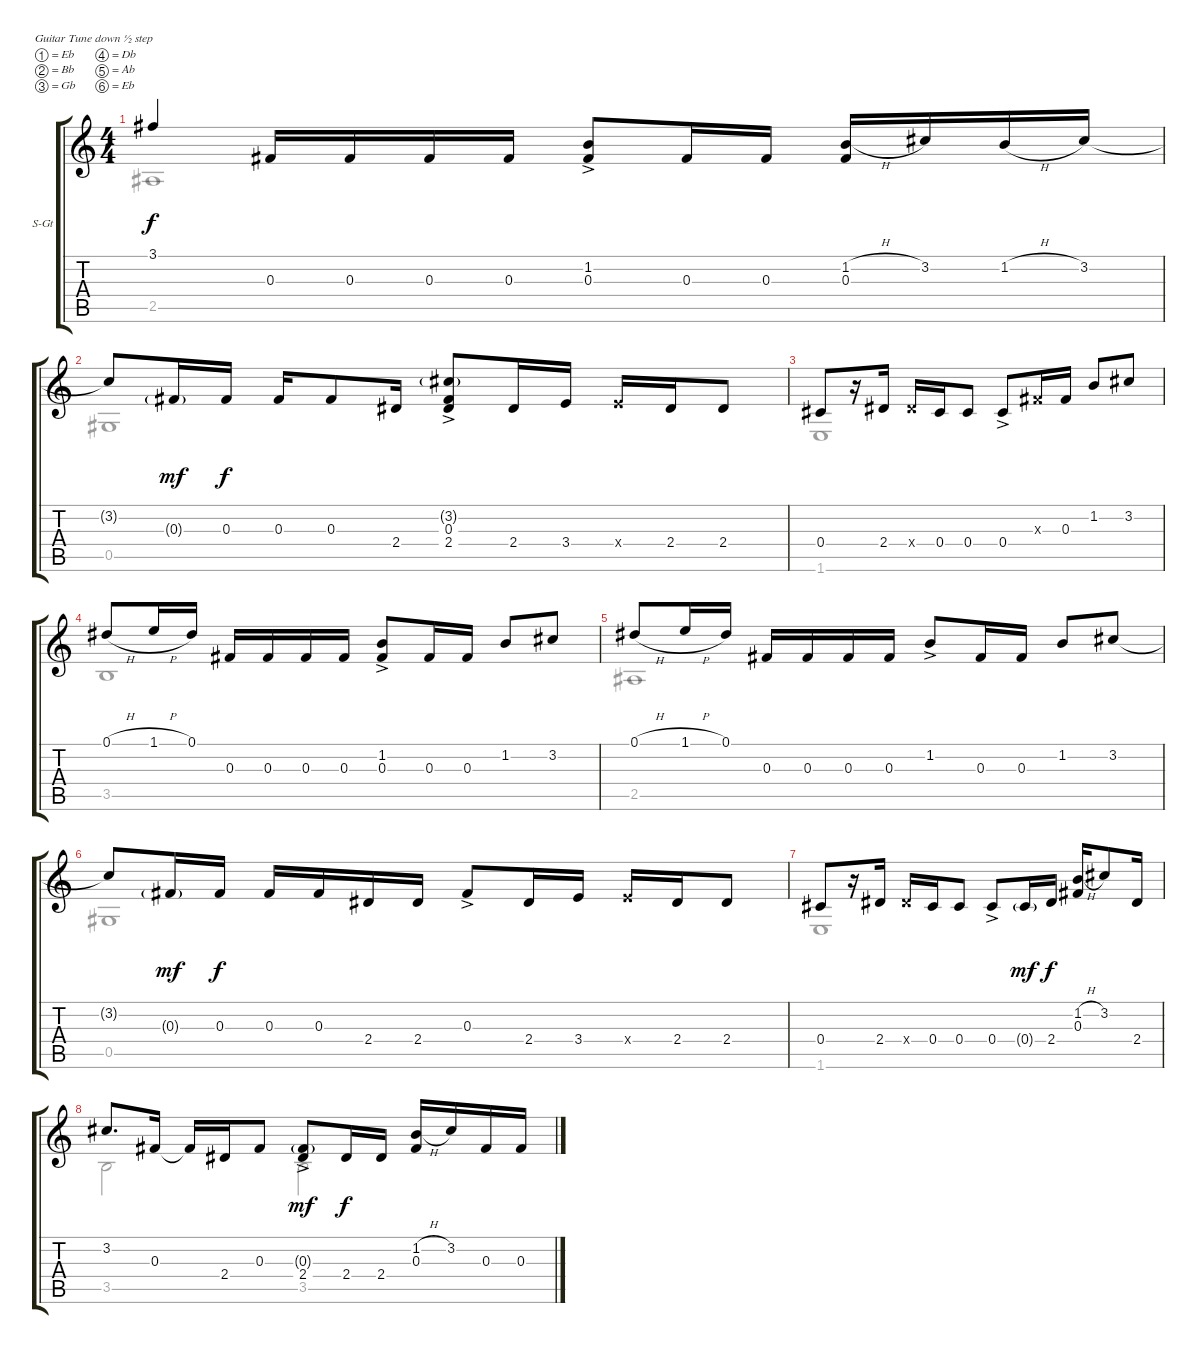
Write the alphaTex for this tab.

\bracketExtendMode groupsimilarinstruments
\firstSystemTrackNameOrientation horizontal
\otherSystemsTrackNameOrientation horizontal
\track ("Æ®·¢ 1" "S-Gt") {instrument acousticguitarsteel}
\staff {score tabs}
\tuning (Eb4 Bb3 Gb3 Db3 Ab2 Eb2)
\voice
\ts (4 4)
\tempo (120 hide)
\clef g2
\ks c
3.1.4{dy f} 0.3.16 0.3.16 0.3.16 0.3.16 (1.2{ac} 0.3).8 0.3.16 0.3.16 (1.2{h} 0.3).16 3.2.16 1.2{h}.16 3.2.16 |
3.2{t}.8 0.3{g}.16{dy mf} 0.3.16{dy f} 0.3.16 0.3.8 2.4.16 (3.2{g} 0.3{ac} 2.4).8 2.4.16 3.4.16 3.4{x}.16 2.4.16 2.4.8 |
0.4.8 r.16 2.4.16 2.4{x}.16 0.4.16 0.4.8 0.4{ac}.8 0.3{x}.16 0.3.16 1.2.8 3.2.8 |
0.1{h}.8 1.1{h}.16 0.1.16 0.3.16 0.3.16 0.3.16 0.3.16 (1.2{ac} 0.3).8 0.3.16 0.3.16 1.2.8 3.2.8 |
0.1{h}.8 1.1{h}.16 0.1.16 0.3.16 0.3.16 0.3.16 0.3.16 1.2{ac}.8 0.3.16 0.3.16 1.2.8 3.2.8 |
3.2{t}.8 0.3{g}.16{dy mf} 0.3.16{dy f} 0.3.16 0.3.16 2.4.16 2.4.16 0.3{ac}.8 2.4.16 3.4.16 3.4{x}.16 2.4.16 2.4.8 |
0.4.8 r.16 2.4.16 2.4{x}.16 0.4.16 0.4.8 0.4{ac}.8 0.4{g}.16{dy mf} 2.4.16{dy f} (1.2{h} 0.3).16 3.2.8 2.4.16 |
3.2.8{d} 0.3.16 0.3{t}.16 2.4.16 0.3.8 (0.3{g} 2.4{ac}).8{dy mf} 2.4.16{dy f} 2.4.16 (1.2{h} 0.3).16 3.2.16 0.3.16 0.3.16
\voice
\clef g2
\ottava regular
\simile none
\ks c
2.5.1{dy f} |
0.5.1 |
1.6.1 |
3.5.1 |
2.5.1 |
0.5.1 |
1.6.1 |
3.5.2 3.5.2
